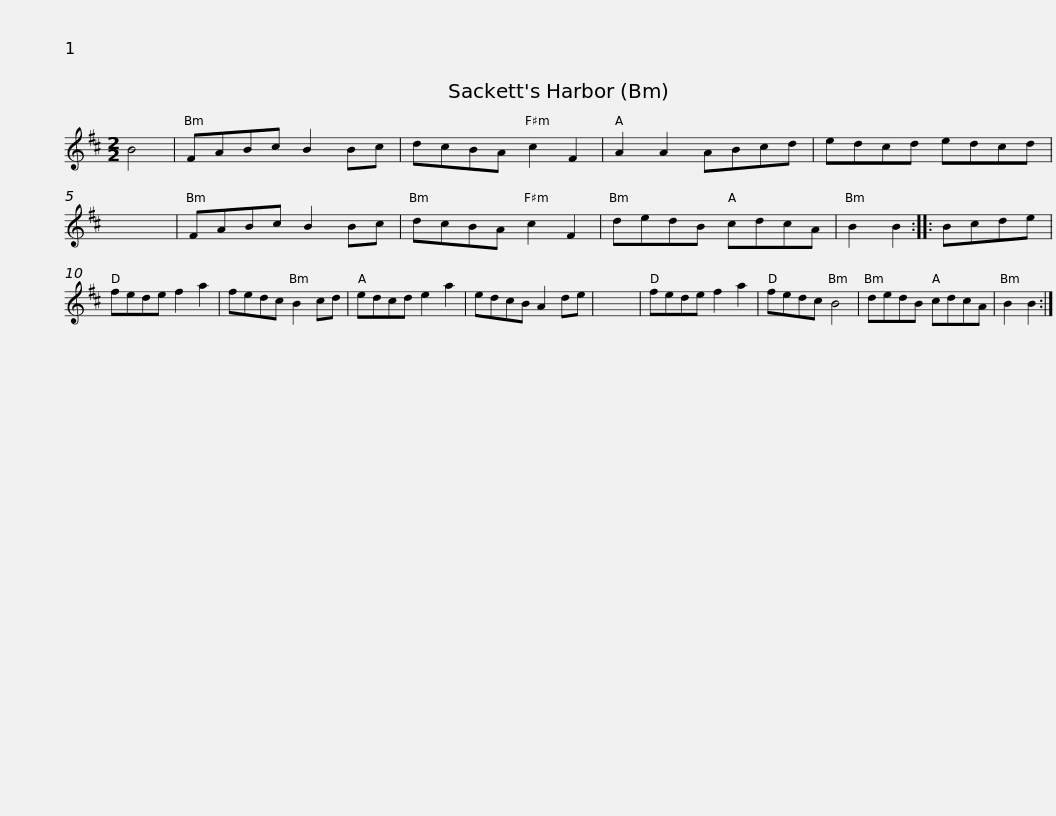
X:1
L:1/8
M:2/2
I:linebreak $
K:Bmin
V:1 treble
V:1
 B4 | FABc B2 Bc | dcBA c2 F2 | A2 A2 ABcd | edcd edcd | %5
 x8 | FABc B2 Bc | dcBA c2 F2 |$ dedB cdcA | B2 B2 :: %10
 Bcde | fede f2 a2 | fedc B2 cd | edcd e2 a2 | edcB A2 de | %15
 x8 |$ fede f2 a2 | fedc B4 | dedB cdcA | B2 B2 :| %20
